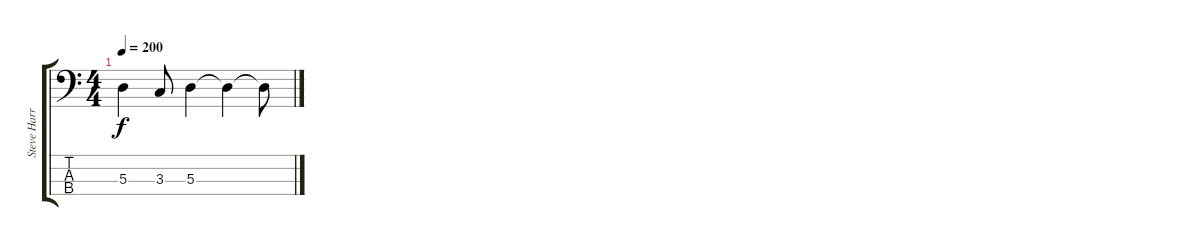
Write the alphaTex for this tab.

\track ("Steve Harris" "Steve Harr") {instrument electricbassfinger}
\staff {score tabs}
\tuning (G2 D2 A1 E1) {hide}
\ts (4 4)
\tempo 200
\clef f4
\ks c
5.3.4{dy f} 3.3.8 5.3.4 5.3{t}.4 5.3{t}.8
